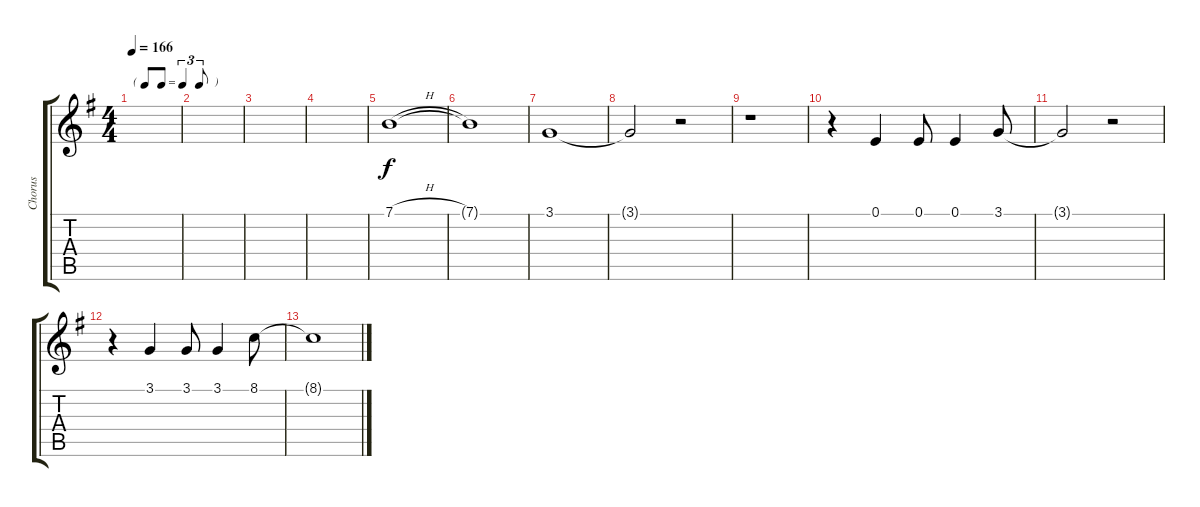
\track ("Chorus" "Chorus") {instrument voiceoohs}
\staff {score tabs}
\tuning (E4 B3 G3 D3 A2 E2) {hide}
\ts (4 4)
\tf triplet8th
\tempo 166
\clef g2
\ks g
|
|
|
|
7.1{h}.1{instrument voiceoohs} |
7.1{t}.1 |
3.1.1 |
3.1{t}.2 r.2 |
r.1 |
r.4 0.1.4{volume 16 instrument voiceoohs} 0.1.8 0.1.4 3.1.8 |
3.1{t}.2 r.2 |
r.4 3.1.4 3.1.8 3.1.4 8.1.8 |
8.1{t}.1
